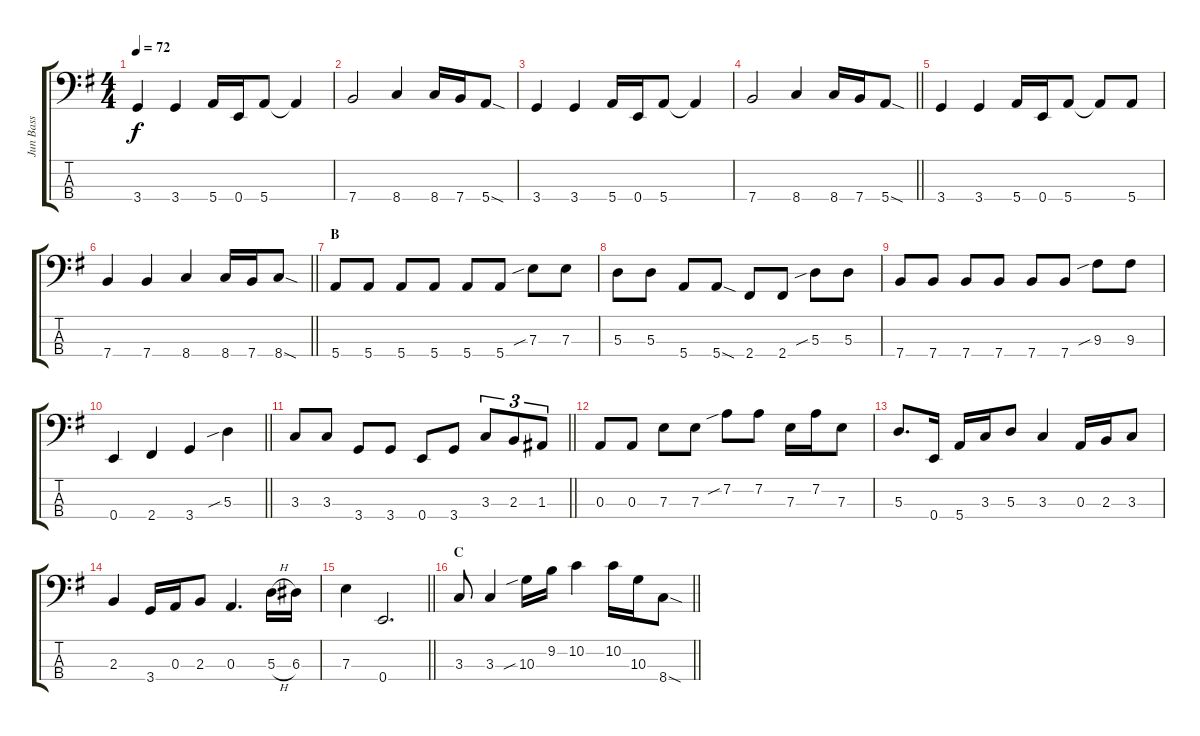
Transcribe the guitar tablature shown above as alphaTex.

\track ("Jun Bass" "Jun Bass") {instrument electricbassfinger}
\staff {score tabs}
\tuning (G2 D2 A1 E1) {hide}
\ts (4 4)
\tempo 72
\clef f4
\ks g
3.4.4{dy f} 3.4.4 5.4.16 0.4.16 5.4.8 5.4{t}.4 |
7.4.2 8.4.4 8.4.16 7.4.16 5.4{sod}.8 |
3.4.4 3.4.4 5.4.16 0.4.16 5.4.8 5.4{t}.4 |
\barLineRight lightlight
7.4.2 8.4.4 8.4.16 7.4.16 5.4{sod}.8 |
\section ("" "")
3.4.4 3.4.4 5.4.16 0.4.16 5.4.8 5.4{t}.8 5.4.8 |
\barLineRight lightlight
7.4.4 7.4.4 8.4.4 8.4.16 7.4.16 8.4{sod}.8 |
\section ("" "B")
5.4.8 5.4.8 5.4.8 5.4.8 5.4.8 5.4.8 7.3{sib}.8 7.3.8 |
5.3.8 5.3.8 5.4.8 5.4{sod}.8 2.4.8 2.4.8 5.3{sib}.8 5.3.8 |
7.4.8 7.4.8 7.4.8 7.4.8 7.4.8 7.4.8 9.3{sib}.8 9.3.8 |
\barLineRight lightlight
0.4.4 2.4.4 3.4.4 5.3{sib}.4 |
\section ("" "")
\barLineRight lightlight
3.3.8 3.3.8 3.4.8 3.4.8 0.4.8 3.4.8 3.3.8{tu (3 2)} 2.3.8{tu (3 2)} 1.3.8{tu (3 2)} |
\section ("" "")
0.3.8 0.3.8 7.3.8 7.3.8 7.2{sib}.8 7.2.8 7.3.16 7.2.16 7.3.8 |
5.3.8{d} 0.4.16 5.4.16 3.3.16 5.3.8 3.3.4 0.3.16 2.3.16 3.3.8 |
2.3.4 3.4.16 0.3.16 2.3.8 0.3.4{d} 5.3{h}.16 6.3.16 |
\barLineRight lightlight
7.3.4 0.4.2{d} |
\section ("" "C")
\barLineRight lightlight
3.3.8 3.3.4 10.3{sib}.16 9.2.16 10.2.4 10.2.16 10.3.16 8.4{sod}.8
